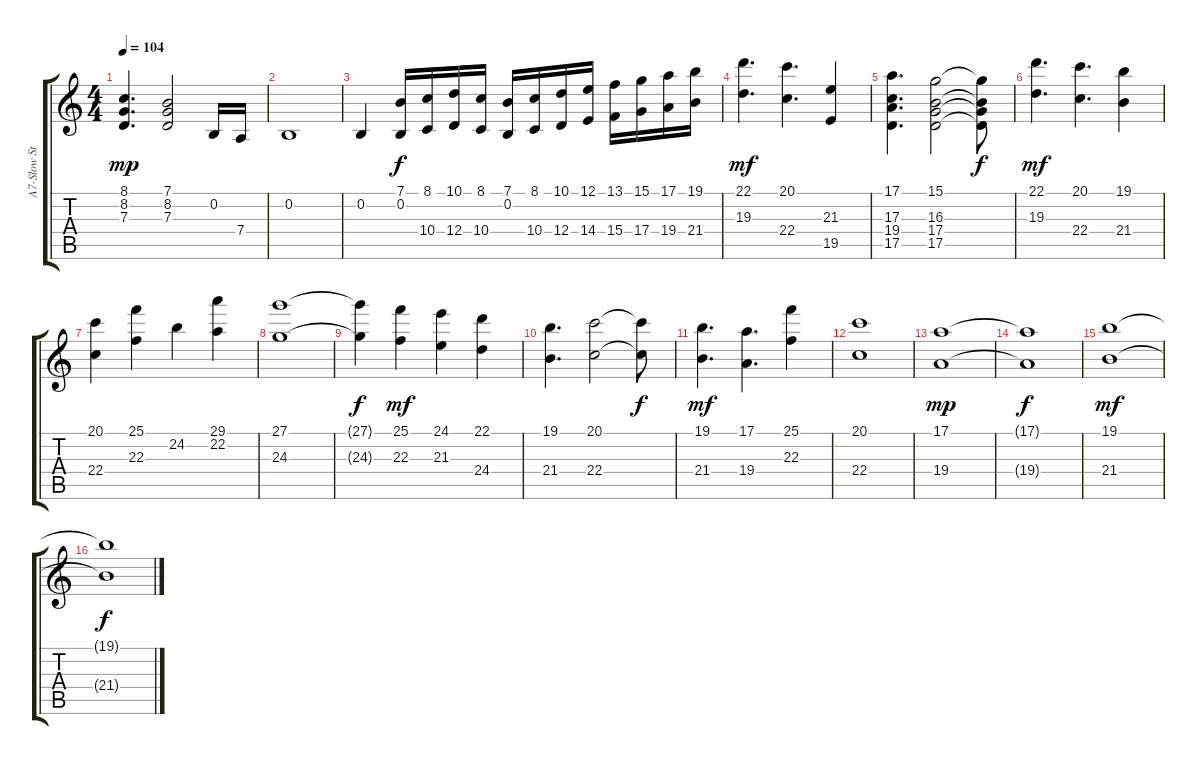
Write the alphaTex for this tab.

\track ("A7-Slow Strings" "A7-Slow St") {instrument stringensemble2}
\staff {score tabs}
\tuning (E4 B3 G3 D3 A2 E2) {hide}
\ts (4 4)
\tempo 104
\clef g2
\ks c
(8.1 8.2 7.3).4{d dy mp} (7.1 8.2 7.3).2 0.2.16 7.4.16 |
0.2.1 |
0.2.4{instrument tremolostrings} (7.1 0.2).16{dy f instrument stringensemble2} (8.1 10.4).16 (10.1 12.4).16 (8.1 10.4).16 (7.1 0.2).16 (8.1 10.4).16 (10.1 12.4).16 (12.1 14.4).16 (13.1 15.4).16 (15.1 17.4).16 (17.1 19.4).16 (19.1 21.4).16 |
(22.1 19.3).4{d dy mf} (20.1 22.4).4{d} (21.3 19.5).4 |
(17.1 17.3 19.4 17.5).4{d} (15.1 16.3 17.4 17.5).2 (15.1{t} 16.3{t} 17.4{t} 17.5{t}).8{dy f} |
(22.1 19.3).4{d dy mf} (20.1 22.4).4{d} (19.1 21.4).4 |
(20.1 22.4).4 (25.1 22.3).4 24.2.4 (29.1 22.2).4 |
(27.1 24.3).1 |
(27.1{t} 24.3{t}).4{dy f} (25.1 22.3).4{dy mf} (24.1 21.3).4 (22.1 24.4).4 |
(19.1 21.4).4{d} (20.1 22.4).2 (20.1{t} 22.4{t}).8{dy f} |
(19.1 21.4).4{d dy mf} (17.1 19.4).4{d} (25.1 22.3).4 |
(20.1 22.4).1 |
(17.1 19.4).1{dy mp} |
(17.1{t} 19.4{t}).1{dy f} |
(19.1 21.4).1{dy mf} |
(19.1{t} 21.4{t}).1{dy f}
